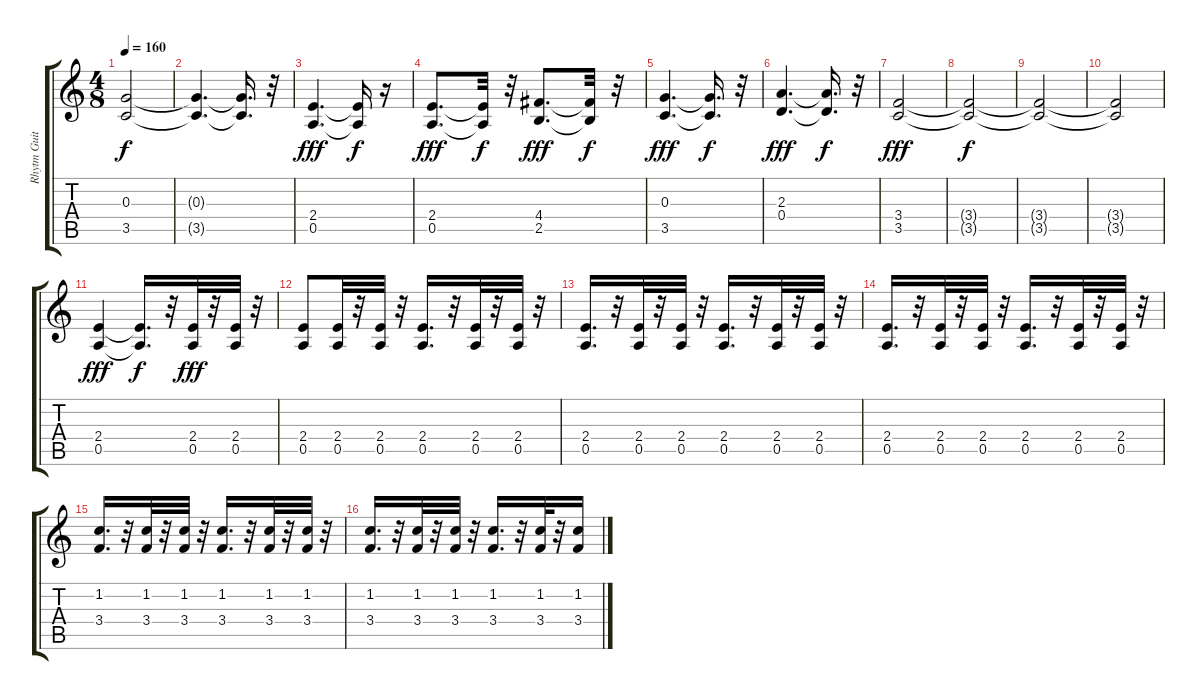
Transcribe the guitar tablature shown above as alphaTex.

\track ("Rhytm Guitar1" "Rhytm Guit") {instrument overdrivenguitar}
\staff {score tabs}
\tuning (E4 B3 G3 D3 A2 E2) {hide}
\ts (4 8)
\tempo 160
\clef g2
\ks c
(0.3{t} 3.5{t}).2{dy f} |
(0.3{t} 3.5{t}).4{d} (0.3{t} 3.5{t}).16{d} r.32 |
(2.4 0.5).4{d dy fff} (2.4{t} 0.5{t}).16{dy f} r.16 |
(2.4 0.5).8{d dy fff} (2.4{t} 0.5{t}).32{dy f} r.32 (4.4 2.5).8{d dy fff} (4.4{t} 2.5{t}).32{dy f} r.32 |
(0.3 3.5).4{d dy fff} (0.3{t} 3.5{t}).16{d dy f} r.32 |
(2.3 0.4).4{d dy fff} (2.3{t} 0.4{t}).16{d dy f} r.32 |
(3.4 3.5).2{dy fff} |
(3.4{t} 3.5{t}).2{dy f} |
(3.4{t} 3.5{t}).2 |
(3.4{t} 3.5{t}).2 |
(2.4 0.5).4{dy fff} (2.4{t} 0.5{t}).16{d dy f} r.32 (2.4 0.5).32{dy fff} r.32 (2.4 0.5).32 r.32 |
(2.4 0.5).8 (2.4 0.5).32 r.32 (2.4 0.5).32 r.32 (2.4 0.5).16{d} r.32 (2.4 0.5).32 r.32 (2.4 0.5).32 r.32 |
(2.4 0.5).16{d} r.32 (2.4 0.5).32 r.32 (2.4 0.5).32 r.32 (2.4 0.5).16{d} r.32 (2.4 0.5).32 r.32 (2.4 0.5).32 r.32 |
(2.4 0.5).16{d} r.32 (2.4 0.5).32 r.32 (2.4 0.5).32 r.32 (2.4 0.5).16{d} r.32 (2.4 0.5).32 r.32 (2.4 0.5).32 r.32 |
(1.2 3.4).16{d} r.32 (1.2 3.4).32 r.32 (1.2 3.4).32 r.32 (1.2 3.4).16{d} r.32 (1.2 3.4).32 r.32 (1.2 3.4).32 r.32 |
(1.2 3.4).16{d} r.32 (1.2 3.4).32 r.32 (1.2 3.4).32 r.32 (1.2 3.4).16{d} r.32 (1.2 3.4).32 r.32 (1.2 3.4).16
